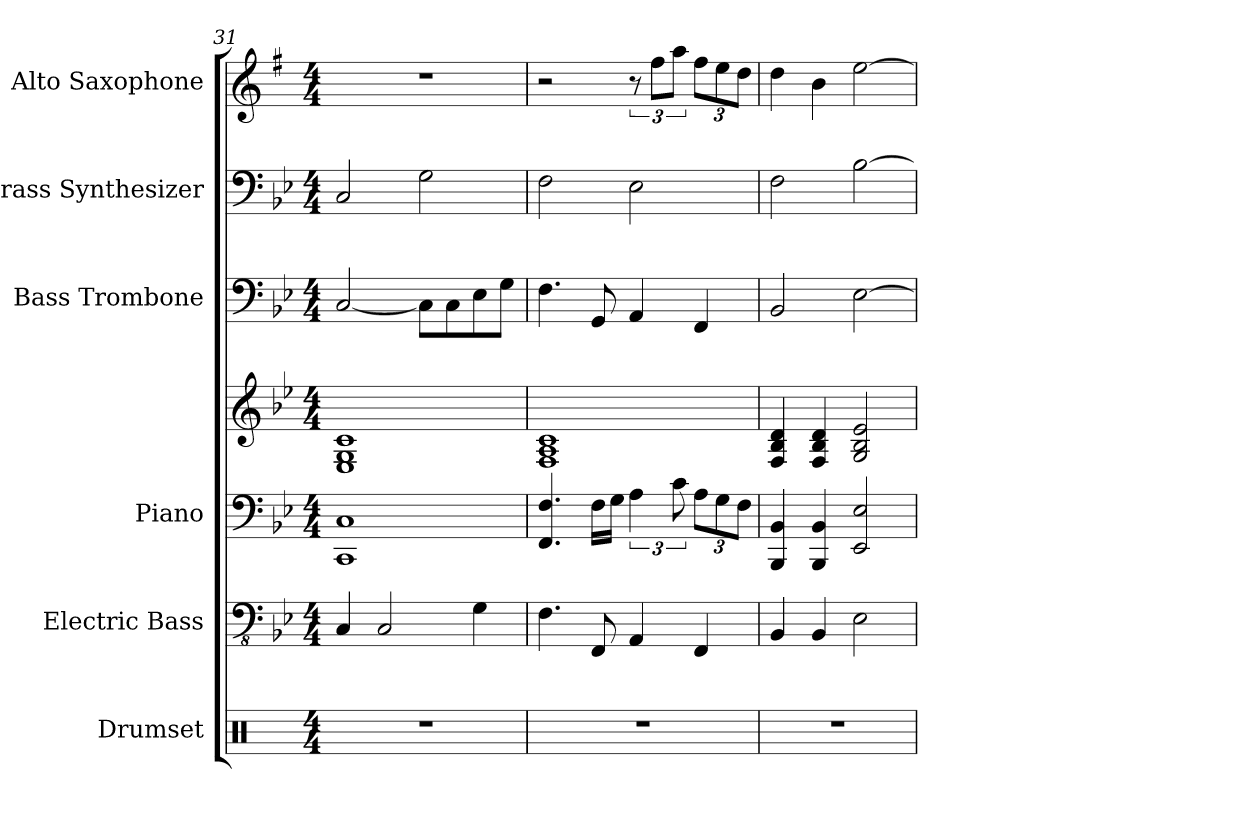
**kern	**kern	**kern	**kern	**kern	**kern	**kern
*part6	*part5	*part4	*part4	*part3	*part2	*part1
*staff7	*staff6	*staff5	*staff4	*staff3	*staff2	*staff1
*I"Drumset	*I"Electric Bass	*I"Piano	*	*I"Bass Trombone	*I"Brass Synthesizer	*I"Alto Saxophone
*I'Drs.	*I'El. B.	*I'Pno.	*	*I'B. Tbn.	*I'Synth.	*I'A. Sax.
*clefX	*clefFv4	*clefF4	*clefG2	*clefF4	*clefF4	*clefG2
*	*	*	*	*	*	*ITrd5c9
*k[]	*k[b-e-]	*k[b-e-]	*k[b-e-]	*k[b-e-]	*k[b-e-]	*k[b-e-]
*M4/4	*M4/4	*M4/4	*M4/4	*M4/4	*M4/4	*M4/4
=31	=31	=31	=31	=31	=31	=31
1r	4CC/	1CC 1C	1E- 1G 1c	[2C/	2C/	1r
.	2CC/	.	.	.	.	.
.	.	.	.	8C\L]	2G\	.
.	.	.	.	8C\	.	.
.	4GG\	.	.	8E-\	.	.
.	.	.	.	8G\J	.	.
=32	=32	=32	=32	=32	=32	=32
1r	4.FF\	4.FF/ 4.F/	1F 1A 1c	4.F\	2F\	2r
.	8FFF/	16F\LL	.	8GG/	.	.
.	.	16G\JJ	.	.	.	.
.	4AAA/	6A\	.	4AA/	2E-\	12r
.	.	.	.	.	.	12a\L
.	.	12c\	.	.	.	12cc\J
*	*	*Xbrackettup	*	*	*	*Xbrackettup
.	4FFF/	12A\L	.	4FF/	.	12a\L
.	.	12G\	.	.	.	12g\
.	.	12F\J	.	.	.	12f\J
!!LO:PB:g=z
=33	=33	=33	=33	=33	=33	=33
1r	4BBB-/	4BBB-/ 4BB-/	4F/ 4B-/ 4d/	2BB-/	2F\	4f\
.	4BBB-/	4BBB-/ 4BB-/	4F/ 4B-/ 4d/	.	.	4d\
.	2EE-\	2EE-/ 2E-/	2G/ 2B-/ 2e-/	[2E-\	[2B-\	[2g\
=	=	=	=	=	=	=
*-	*-	*-	*-	*-	*-	*-
